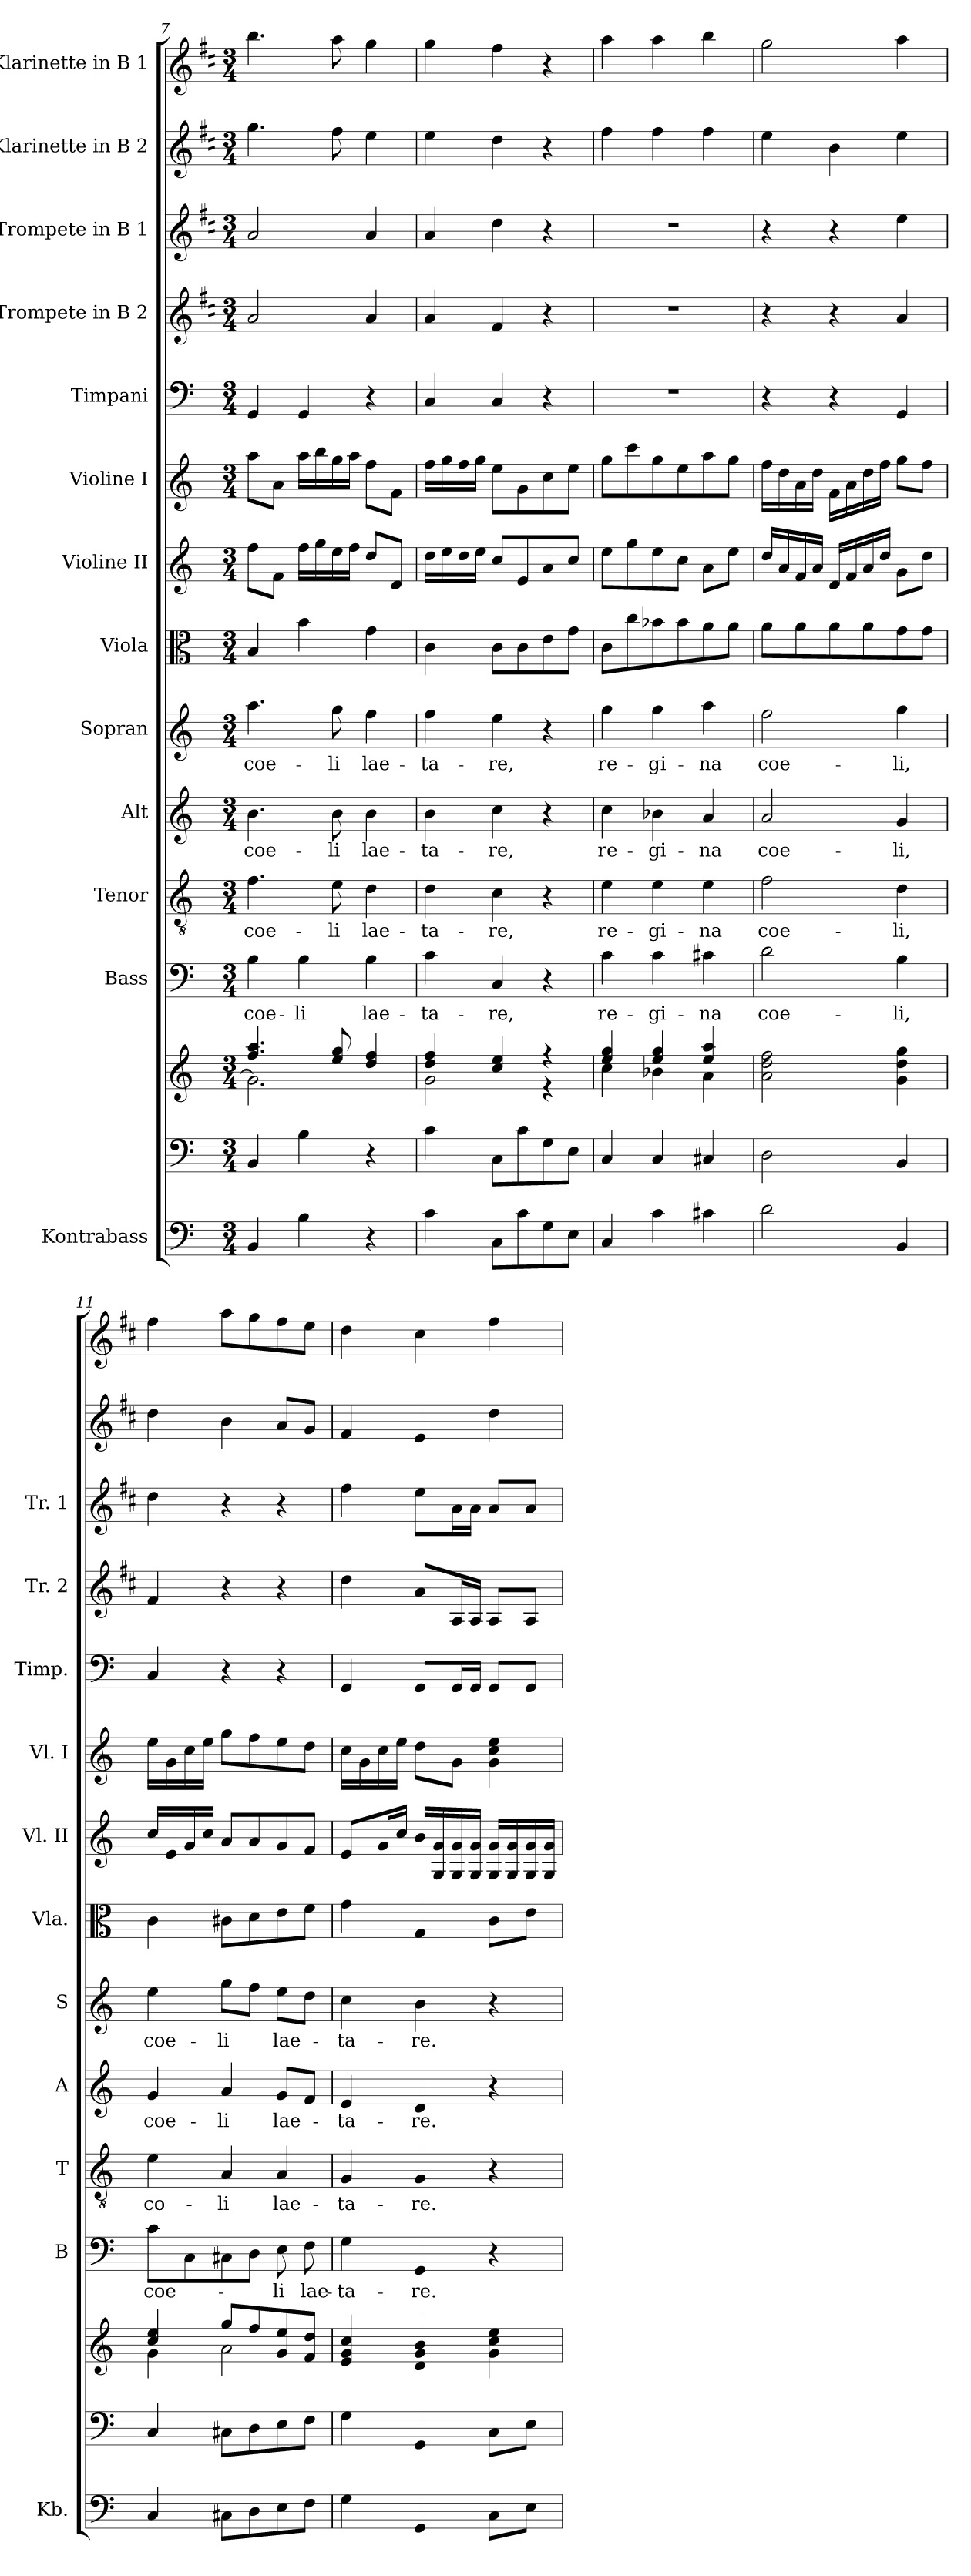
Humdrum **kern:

**kern	**kern	**kern	**kern	**text	**kern	**text	**kern	**text	**kern	**text	**kern	**kern	**kern	**kern	**kern	**kern	**kern	**kern
*part14	*part13	*part13	*part12	*part12	*part11	*part11	*part10	*part10	*part9	*part9	*part8	*part7	*part6	*part5	*part4	*part3	*part2	*part1
*staff15	*staff14	*staff13	*staff12	*staff12	*staff11	*staff11	*staff10	*staff10	*staff9	*staff9	*staff8	*staff7	*staff6	*staff5	*staff4	*staff3	*staff2	*staff1
*I"Kontrabass	*	*	*I"Bass	*	*I"Tenor	*	*I"Alt	*	*I"Sopran	*	*I"Viola	*I"Violine II	*I"Violine I	*I"Timpani	*I"Trompete in B 2	*I"Trompete in B 1	*I"Klarinette in B 2	*I"Klarinette in B 1
*I'Kb.	*	*	*I'B	*	*I'T	*	*I'A	*	*I'S	*	*I'Vla.	*I'Vl. II	*I'Vl. I	*I'Timp.	*I'Tr. 2	*I'Tr. 1	*	*
!!LO:PB:g=z
*clefF4	*clefF4	*clefG2	*clefF4	*	*clefGv2	*	*clefG2	*	*clefG2	*	*clefC3	*clefG2	*clefG2	*clefF4	*clefG2	*clefG2	*clefG2	*clefG2
*ITrd7c12	*	*	*	*	*	*	*	*	*	*	*	*	*	*	*ITrd1c2	*ITrd1c2	*ITrd1c2	*ITrd1c2
*k[]	*k[]	*k[]	*k[]	*	*k[]	*	*k[]	*	*k[]	*	*k[]	*k[]	*k[]	*k[]	*k[]	*k[]	*k[]	*k[]
*C:	*C:	*C:	*C:	*	*C:	*	*C:	*	*C:	*	*C:	*C:	*C:	*C:	*C:	*C:	*C:	*C:
*M3/4	*M3/4	*M3/4	*M3/4	*	*M3/4	*	*M3/4	*	*M3/4	*	*M3/4	*M3/4	*M3/4	*M3/4	*M3/4	*M3/4	*M3/4	*M3/4
=7	=7	=7	=7	=7	=7	=7	=7	=7	=7	=7	=7	=7	=7	=7	=7	=7	=7	=7
*	*	*^	*	*	*	*	*	*	*	*	*	*	*	*	*	*	*	*
!	!	!	!	!	!LO:LY:b	!	!LO:LY:b	!	!LO:LY:b	!	!LO:LY:b	!	!	!	!	!	!	!	!
4BBB/	4BB/	4.ff/ 4.aa/	2.g\]	4B\	coe-	4.f\	coe-	4.b\	coe-	4.aa\	coe-	4B/	8ff\L	8aa\L	4GG/	2g/	2g/	4.ff\	4.aa\
.	.	.	.	.	.	.	.	.	.	.	.	.	8f\J	8a\J	.	.	.	.	.
!	!	!	!	!	!LO:LY:b	!	!	!	!	!	!	!	!	!	!	!	!	!	!
4BB\	4B\	.	.	4B\	-li	.	.	.	.	.	.	4b\	16ff\LL	16aa\LL	4GG/	.	.	.	.
.	.	.	.	.	.	.	.	.	.	.	.	.	16gg\	16bb\	.	.	.	.	.
!	!	!	!	!	!	!	!LO:LY:b	!	!LO:LY:b	!	!LO:LY:b	!	!	!	!	!	!	!	!
.	.	8ee/ 8gg/	.	.	.	8e\	-li	8b\	-li	8gg\	-li	.	16ee\	16gg\	.	.	.	8ee\	8gg\
.	.	.	.	.	.	.	.	.	.	.	.	.	16ff\JJ	16aa\JJ	.	.	.	.	.
!	!	!	!	!	!LO:LY:b	!	!LO:LY:b	!	!LO:LY:b	!	!LO:LY:b	!	!	!	!	!	!	!	!
4r	4r	4dd/ 4ff/	.	4B\	lae-	4d\	lae-	4b\	lae-	4ff\	lae-	4g\	8dd/L	8ff\L	4r	4g/	4g/	4dd\	4ff\
.	.	.	.	.	.	.	.	.	.	.	.	.	8d/J	8f\J	.	.	.	.	.
=8	=8	=8	=8	=8	=8	=8	=8	=8	=8	=8	=8	=8	=8	=8	=8	=8	=8	=8	=8
!	!	!	!	!	!LO:LY:b	!	!LO:LY:b	!	!LO:LY:b	!	!LO:LY:b	!	!	!	!	!	!	!	!
4C\	4c\	4dd/ 4ff/	2g\	4c\	-ta-	4d\	-ta-	4b\	-ta-	4ff\	-ta-	4c\	16dd\LL	16ff\LL	4C/	4g/	4g/	4dd\	4ff\
.	.	.	.	.	.	.	.	.	.	.	.	.	16ee\	16gg\	.	.	.	.	.
.	.	.	.	.	.	.	.	.	.	.	.	.	16dd\	16ff\	.	.	.	.	.
.	.	.	.	.	.	.	.	.	.	.	.	.	16ee\JJ	16gg\JJ	.	.	.	.	.
!	!	!	!	!	!LO:LY:b	!	!LO:LY:b	!	!LO:LY:b	!	!LO:LY:b	!	!	!	!	!	!	!	!
8CC\L	8C\L	4cc/ 4ee/	.	4C/	-re,	4c\	-re,	4cc\	-re,	4ee\	-re,	8c\L	8cc/L	8ee\L	4C/	4e/	4cc\	4cc\	4ee\
8C\	8c\	.	.	.	.	.	.	.	.	.	.	8c\	8e/	8g\	.	.	.	.	.
8GG\	8G\	4r	4r	4r	.	4r	.	4r	.	4r	.	8e\	8a/	8cc\	4r	4r	4r	4r	4r
8EE\J	8E\J	.	.	.	.	.	.	.	.	.	.	8g\J	8cc/J	8ee\J	.	.	.	.	.
=9	=9	=9	=9	=9	=9	=9	=9	=9	=9	=9	=9	=9	=9	=9	=9	=9	=9	=9	=9
!	!	!	!	!	!LO:LY:b	!	!LO:LY:b	!	!LO:LY:b	!	!LO:LY:b	!	!	!	!	!	!	!	!
4CC/	4C/	4ee/ 4gg/	4cc\	4c\	re-	4e\	re-	4cc\	re-	4gg\	re-	8c\L	8ee\L	8gg\L	2.r	2.r	2.r	4ee\	4gg\
.	.	.	.	.	.	.	.	.	.	.	.	8cc\	8gg\	8ccc\	.	.	.	.	.
!	!	!	!	!	!LO:LY:b	!	!LO:LY:b	!	!LO:LY:b	!	!LO:LY:b	!	!	!	!	!	!	!	!
4C\	4C/	4ee/ 4gg/	4b-X\	4c\	-gi-	4e\	-gi-	4b-X\	-gi-	4gg\	-gi-	8b-X\	8ee\	8gg\	.	.	.	4ee\	4gg\
.	.	.	.	.	.	.	.	.	.	.	.	8b-\	8cc\J	8ee\	.	.	.	.	.
!	!	!	!	!	!LO:LY:b	!	!LO:LY:b	!	!LO:LY:b	!	!LO:LY:b	!	!	!	!	!	!	!	!
4C#X\	4C#X/	4ee/ 4aa/	4a\	4c#X\	-na	4e\	-na	4a/	-na	4aa\	-na	8a\	8a\L	8aa\	.	.	.	4ee\	4aa\
.	.	.	.	.	.	.	.	.	.	.	.	8a\J	8ee\J	8gg\J	.	.	.	.	.
*	*	*v	*v	*	*	*	*	*	*	*	*	*	*	*	*	*	*	*	*
=10	=10	=10	=10	=10	=10	=10	=10	=10	=10	=10	=10	=10	=10	=10	=10	=10	=10	=10
!	!	!	!	!LO:LY:b	!	!LO:LY:b	!	!LO:LY:b	!	!LO:LY:b	!	!	!	!	!	!	!	!
2D\	2D\	2a\ 2dd\ 2ff\	2d\	coe-	2f\	coe-	2a/	coe-	2ff\	coe-	8a\L	16dd/LL	16ff\LL	4r	4r	4r	4dd\	2ff\
.	.	.	.	.	.	.	.	.	.	.	.	16a/	16dd\	.	.	.	.	.
.	.	.	.	.	.	.	.	.	.	.	8a\	16f/	16a\	.	.	.	.	.
.	.	.	.	.	.	.	.	.	.	.	.	16a/JJ	16dd\JJ	.	.	.	.	.
.	.	.	.	.	.	.	.	.	.	.	8a\	16d/LL	16f\LL	4r	4r	4r	4a\	.
.	.	.	.	.	.	.	.	.	.	.	.	16f/	16a\	.	.	.	.	.
.	.	.	.	.	.	.	.	.	.	.	8a\	16a/	16dd\	.	.	.	.	.
.	.	.	.	.	.	.	.	.	.	.	.	16dd/JJ	16ff\JJ	.	.	.	.	.
!	!	!	!	!LO:LY:b	!	!LO:LY:b	!	!LO:LY:b	!	!LO:LY:b	!	!	!	!	!	!	!	!
4BBB/	4BB/	4g\ 4dd\ 4gg\	4B\	-li,	4d\	-li,	4g/	-li,	4gg\	-li,	8g\	8g\L	8gg\L	4GG/	4g/	4dd\	4dd\	4gg\
.	.	.	.	.	.	.	.	.	.	.	8g\J	8dd\J	8ff\J	.	.	.	.	.
=11	=11	=11	=11	=11	=11	=11	=11	=11	=11	=11	=11	=11	=11	=11	=11	=11	=11	=11
*	*	*^	*	*	*	*	*	*	*	*	*	*	*	*	*	*	*	*
!	!	!	!	!	!LO:LY:b	!	!LO:LY:b	!	!LO:LY:b	!	!LO:LY:b	!	!	!	!	!	!	!	!
4CC/	4C/	4cc/ 4ee/	4g\	8c\L	coe-	4e\	co-	4g/	coe-	4ee\	coe-	4c\	16cc/LL	16ee\LL	4C/	4e/	4cc\	4cc\	4ee\
.	.	.	.	.	.	.	.	.	.	.	.	.	16e/	16g\	.	.	.	.	.
.	.	.	.	8C\	.	.	.	.	.	.	.	.	16g/	16cc\	.	.	.	.	.
.	.	.	.	.	.	.	.	.	.	.	.	.	16cc/JJ	16ee\JJ	.	.	.	.	.
!	!	!	!	!	!	!	!LO:LY:b	!	!LO:LY:b	!	!LO:LY:b	!	!	!	!	!	!	!	!
8CC#X\L	8C#X\L	8gg/L	2a\	8C#X\	.	4A/	-li	4a/	-li	8gg\L	-li	8c#X\L	8a/L	8gg\L	4r	4r	4r	4a\	8gg\L
8DD\	8D\	8ff/	.	8D\J	.	.	.	.	.	8ff\J	.	8d\	8a/	8ff\	.	.	.	.	8ff\
!	!	!	!	!	!LO:LY:b	!	!LO:LY:b	!	!LO:LY:b	!	!LO:LY:b	!	!	!	!	!	!	!	!
8EE\	8E\	8g/ 8ee/	.	8E\	-li	4A/	lae-	8g/L	lae-	8ee\L	lae-	8e\	8g/	8ee\	4r	4r	4r	8g/L	8ee\
!	!	!	!	!	!LO:LY:b	!	!	!	!	!	!	!	!	!	!	!	!	!	!
8FF\J	8F\J	8f/ 8dd/J	.	8F\	lae-	.	.	8f/J	.	8dd\J	.	8f\J	8f/J	8dd\J	.	.	.	8f/J	8dd\J
*	*	*v	*v	*	*	*	*	*	*	*	*	*	*	*	*	*	*	*	*
=12	=12	=12	=12	=12	=12	=12	=12	=12	=12	=12	=12	=12	=12	=12	=12	=12	=12	=12
!	!	!	!	!LO:LY:b	!	!LO:LY:b	!	!LO:LY:b	!	!LO:LY:b	!	!	!	!	!	!	!	!
4GG\	4G\	4e/ 4g/ 4cc/	4G\	-ta-	4G/	-ta-	4e/	-ta-	4cc\	-ta-	4g\	8e/L	16cc\LL	4GG/	4cc\	4ee\	4e/	4cc\
.	.	.	.	.	.	.	.	.	.	.	.	.	16g\	.	.	.	.	.
.	.	.	.	.	.	.	.	.	.	.	.	16g/L	16cc\	.	.	.	.	.
.	.	.	.	.	.	.	.	.	.	.	.	16cc/JJ	16ee\JJ	.	.	.	.	.
!	!	!	!	!LO:LY:b	!	!LO:LY:b	!	!LO:LY:b	!	!LO:LY:b	!	!	!	!	!	!	!	!
4GGG/	4GG/	4d/ 4g/ 4b/	4GG/	-re.	4G/	-re.	4d/	-re.	4b\	-re.	4G/	16b/LL	8dd\L	8GG/L	8g/L	8dd\L	4d/	4b\
.	.	.	.	.	.	.	.	.	.	.	.	16G/ 16g/	.	.	.	.	.	.
.	.	.	.	.	.	.	.	.	.	.	.	16G/ 16g/	8g\J	16GG/L	16G/L	16g\L	.	.
.	.	.	.	.	.	.	.	.	.	.	.	16G/ 16g/JJ	.	16GG/JJ	16G/JJ	16g\JJ	.	.
8CC\L	8C\L	4g\ 4cc\ 4ee\	4r	.	4r	.	4r	.	4r	.	8c\L	16G/ 16g/LL	4g\ 4cc\ 4ee\	8GG/L	8G/L	8g/L	4cc\	4ee\
.	.	.	.	.	.	.	.	.	.	.	.	16G/ 16g/	.	.	.	.	.	.
8EE\J	8E\J	.	.	.	.	.	.	.	.	.	8e\J	16G/ 16g/	.	8GG/J	8G/J	8g/J	.	.
.	.	.	.	.	.	.	.	.	.	.	.	16G/ 16g/JJ	.	.	.	.	.	.
=	=	=	=	=	=	=	=	=	=	=	=	=	=	=	=	=	=	=
*-	*-	*-	*-	*-	*-	*-	*-	*-	*-	*-	*-	*-	*-	*-	*-	*-	*-	*-
